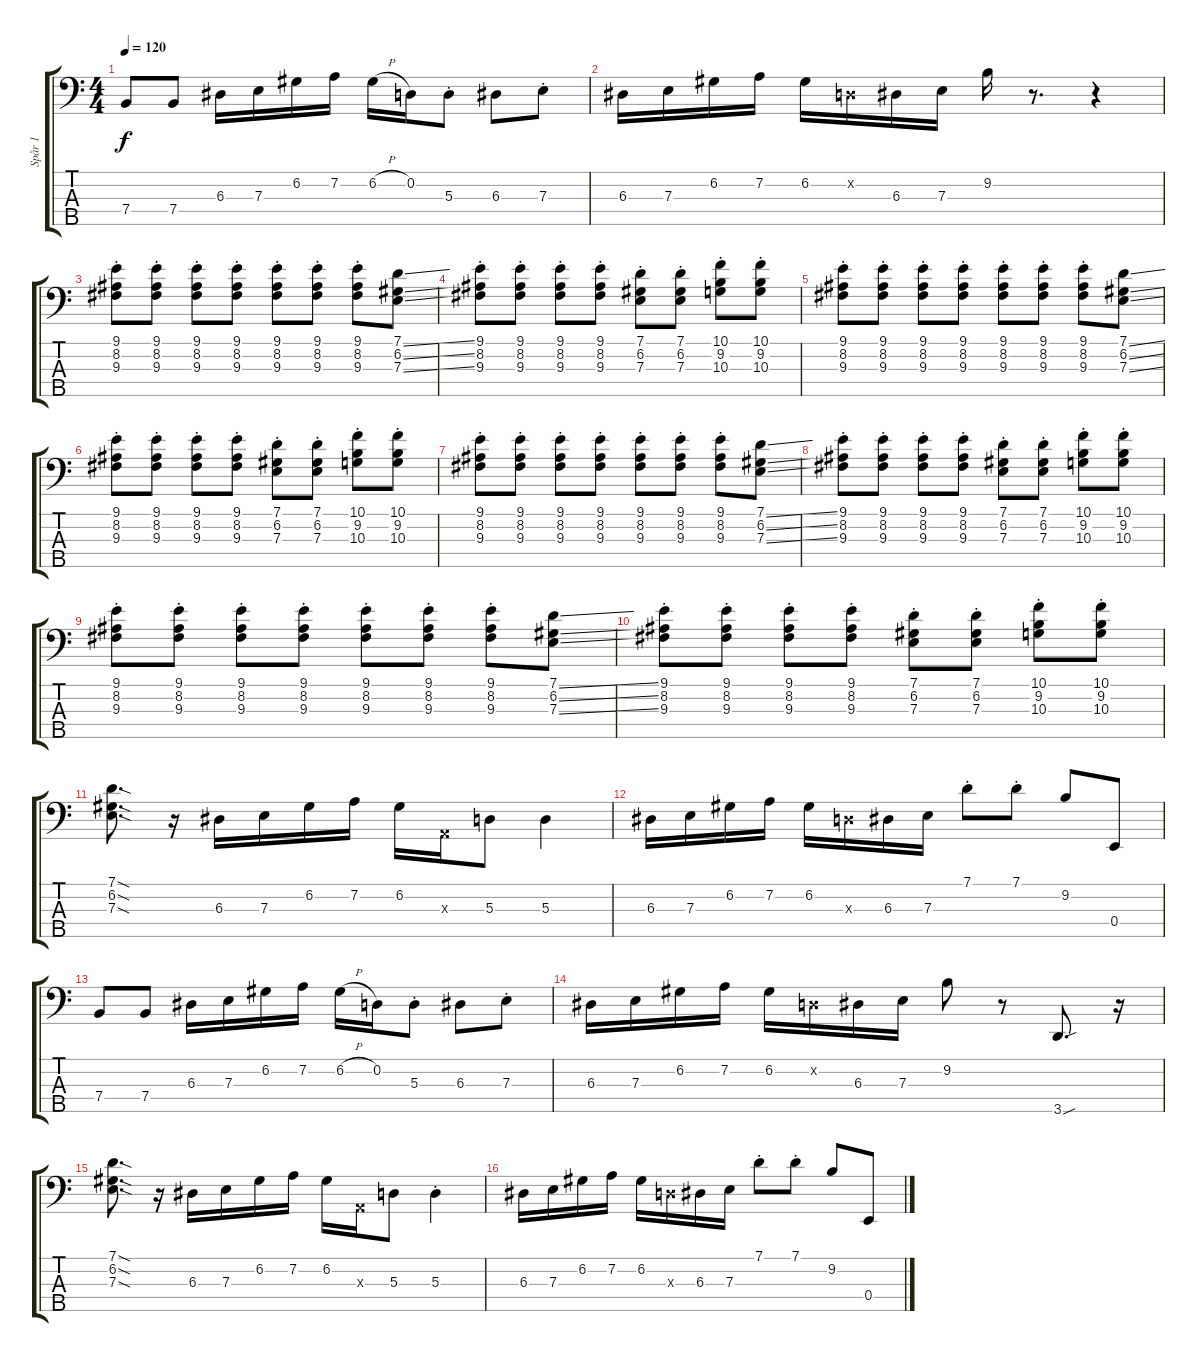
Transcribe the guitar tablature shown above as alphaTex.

\track ("Spår 1" "Spår 1") {instrument electricbassfinger}
\staff {score tabs}
\tuning (G2 D2 A1 E1 B0) {hide}
\ts (4 4)
\tempo 120
\clef f4
\ks c
7.4.8{dy f} 7.4.8 6.3.16 7.3.16 6.2.16 7.2.16 6.2{h}.16 0.2.16 5.3{st}.8 6.3.8 7.3{st}.8 |
6.3.16 7.3.16 6.2.16 7.2.16 6.2.16 0.2{x}.16 6.3.16 7.3.16 9.2.16 r.8{d} r.4 |
(9.1{st} 8.2{st} 9.3{st}).8 (9.1{st} 8.2{st} 9.3{st}).8 (9.1{st} 8.2{st} 9.3{st}).8 (9.1{st} 8.2{st} 9.3{st}).8 (9.1{st} 8.2{st} 9.3{st}).8 (9.1{st} 8.2{st} 9.3{st}).8 (9.1{st} 8.2{st} 9.3{st}).8 (7.1{ss} 6.2{ss} 7.3{ss}).8 |
(9.1{st} 8.2{st} 9.3{st}).8 (9.1{st} 8.2{st} 9.3{st}).8 (9.1{st} 8.2{st} 9.3{st}).8 (9.1{st} 8.2{st} 9.3{st}).8 (7.1{st} 6.2{st} 7.3{st}).8 (7.1{st} 6.2{st} 7.3{st}).8 (10.1{st} 9.2{st} 10.3{st}).8 (10.1{st} 9.2{st} 10.3{st}).8 |
(9.1{st} 8.2{st} 9.3{st}).8 (9.1{st} 8.2{st} 9.3{st}).8 (9.1{st} 8.2{st} 9.3{st}).8 (9.1{st} 8.2{st} 9.3{st}).8 (9.1{st} 8.2{st} 9.3{st}).8 (9.1{st} 8.2{st} 9.3{st}).8 (9.1{st} 8.2{st} 9.3{st}).8 (7.1{ss} 6.2{ss} 7.3{ss}).8 |
(9.1{st} 8.2{st} 9.3{st}).8 (9.1{st} 8.2{st} 9.3{st}).8 (9.1{st} 8.2{st} 9.3{st}).8 (9.1{st} 8.2{st} 9.3{st}).8 (7.1{st} 6.2{st} 7.3{st}).8 (7.1{st} 6.2{st} 7.3{st}).8 (10.1{st} 9.2{st} 10.3{st}).8 (10.1{st} 9.2{st} 10.3{st}).8 |
(9.1{st} 8.2{st} 9.3{st}).8 (9.1{st} 8.2{st} 9.3{st}).8 (9.1{st} 8.2{st} 9.3{st}).8 (9.1{st} 8.2{st} 9.3{st}).8 (9.1{st} 8.2{st} 9.3{st}).8 (9.1{st} 8.2{st} 9.3{st}).8 (9.1{st} 8.2{st} 9.3{st}).8 (7.1{ss} 6.2{ss} 7.3{ss}).8 |
(9.1{st} 8.2{st} 9.3{st}).8 (9.1{st} 8.2{st} 9.3{st}).8 (9.1{st} 8.2{st} 9.3{st}).8 (9.1{st} 8.2{st} 9.3{st}).8 (7.1{st} 6.2{st} 7.3{st}).8 (7.1{st} 6.2{st} 7.3{st}).8 (10.1{st} 9.2{st} 10.3{st}).8 (10.1{st} 9.2{st} 10.3{st}).8 |
(9.1{st} 8.2{st} 9.3{st}).8 (9.1{st} 8.2{st} 9.3{st}).8 (9.1{st} 8.2{st} 9.3{st}).8 (9.1{st} 8.2{st} 9.3{st}).8 (9.1{st} 8.2{st} 9.3{st}).8 (9.1{st} 8.2{st} 9.3{st}).8 (9.1{st} 8.2{st} 9.3{st}).8 (7.1{ss} 6.2{ss} 7.3{ss}).8 |
(9.1{st} 8.2{st} 9.3{st}).8 (9.1{st} 8.2{st} 9.3{st}).8 (9.1{st} 8.2{st} 9.3{st}).8 (9.1{st} 8.2{st} 9.3{st}).8 (7.1{st} 6.2{st} 7.3{st}).8 (7.1{st} 6.2{st} 7.3{st}).8 (10.1{st} 9.2{st} 10.3{st}).8 (10.1{st} 9.2{st} 10.3{st}).8 |
(7.1{sod} 6.2{sod} 7.3{sod}).8{d} r.16 6.3.16 7.3.16 6.2.16 7.2.16 6.2.16 0.3{x}.16 5.3.8 5.3.4 |
6.3.16 7.3.16 6.2.16 7.2.16 6.2.16 5.3{x}.16 6.3.16 7.3.16 7.1{st}.8 7.1{st}.8 9.2.8 0.4.8 |
7.4.8 7.4.8 6.3.16 7.3.16 6.2.16 7.2.16 6.2{h}.16 0.2.16 5.3{st}.8 6.3.8 7.3{st}.8 |
6.3.16 7.3.16 6.2.16 7.2.16 6.2.16 0.2{x}.16 6.3.16 7.3.16 9.2.8 r.8 3.5{sou}.8{d} r.16 |
(7.1{sod} 6.2{sod} 7.3{sod}).8{d} r.16 6.3.16 7.3.16 6.2.16 7.2.16 6.2.16 0.3{x}.16 5.3.8 5.3{st}.4 |
6.3.16 7.3.16 6.2.16 7.2.16 6.2.16 5.3{x}.16 6.3.16 7.3.16 7.1{st}.8 7.1{st}.8 9.2.8 0.4.8
